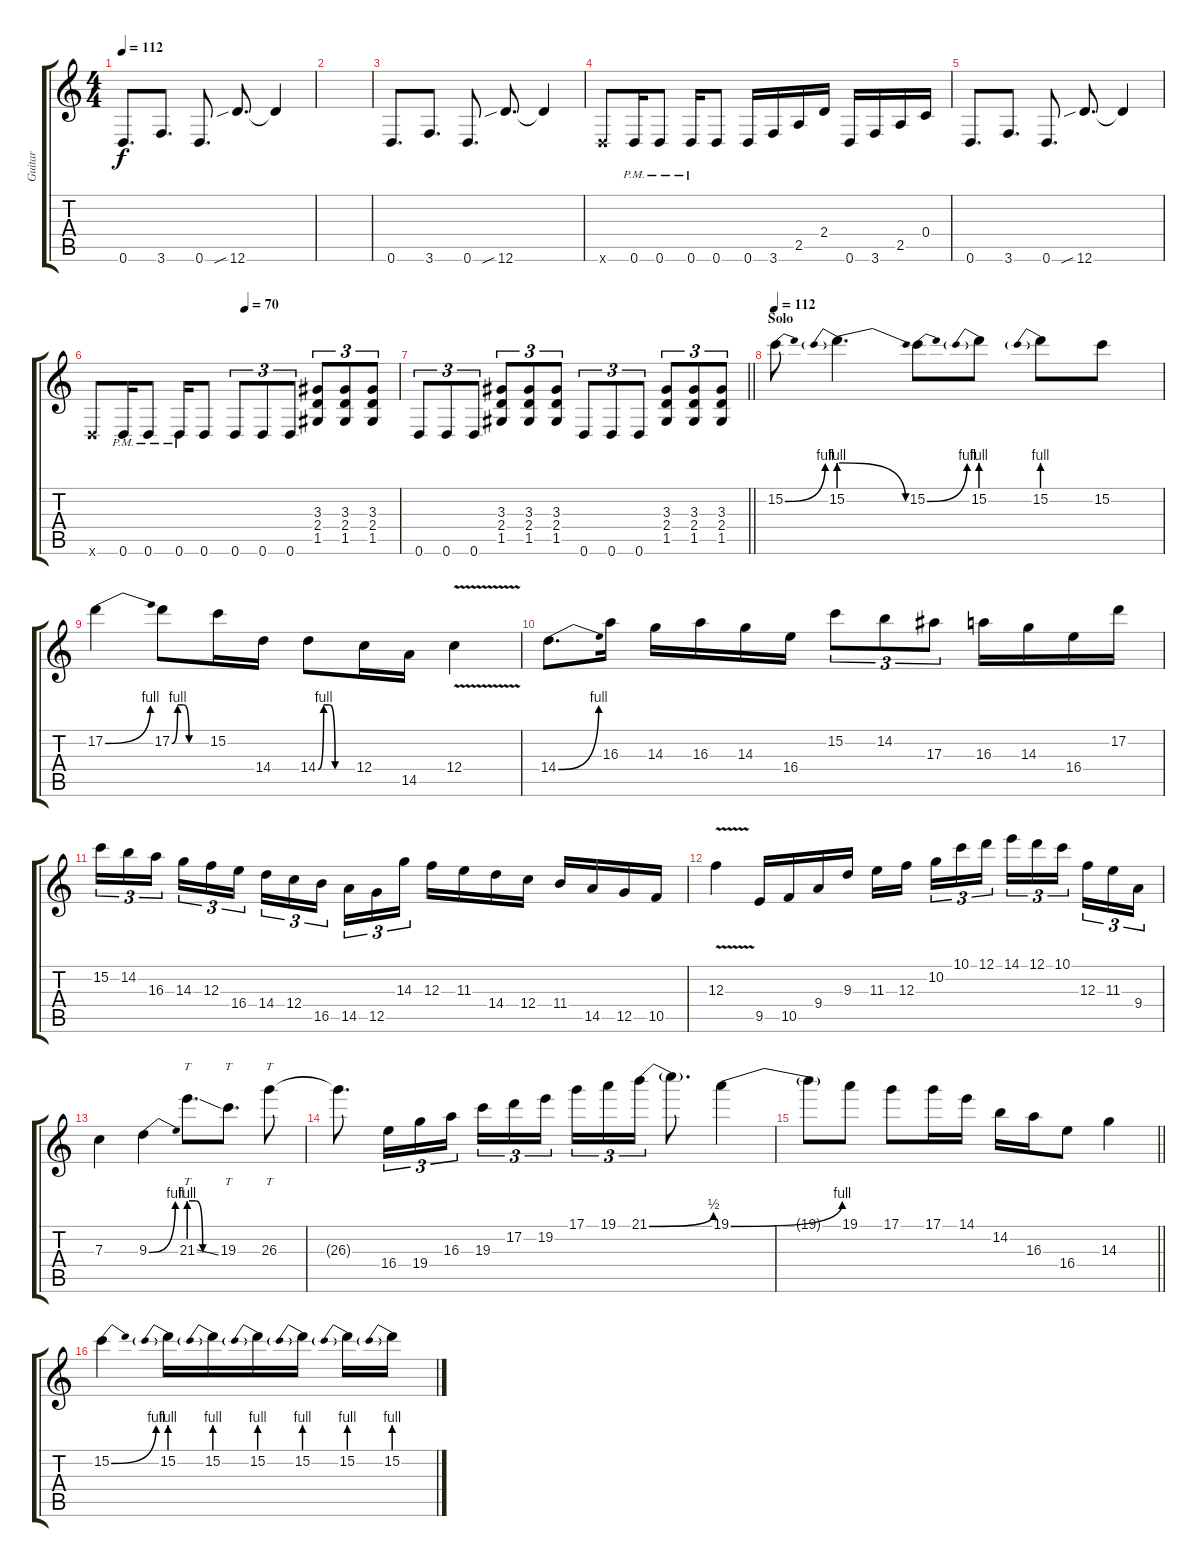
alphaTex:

\track ("Guitar" "Guitar") {instrument overdrivenguitar}
\staff {score tabs}
\tuning (D4 A3 F3 C3 G2 D2) {hide}
\ts (4 4)
\tempo 112
\clef g2
\ks c
0.6.8{d dy f} 3.6.8{d} 0.6.8{d} 12.6{sib}.8{d} 12.6{t}.4 |
|
0.6.8{d} 3.6.8{d} 0.6.8{d} 12.6{sib}.8{d} 12.6{t}.4 |
0.6{x}.8 0.6{pm}.16 0.6{pm}.8 0.6{pm}.16 0.6.8 0.6.16 3.6.16 2.5.16 2.4.16 0.6.16 3.6.16 2.5.16 0.4.16 |
0.6.8{d} 3.6.8{d} 0.6.8{d} 12.6{sib}.8{d} 12.6{t}.4 |
\tempo (70 0.5)
0.6{x}.8 0.6{pm}.16 0.6{pm}.8 0.6{pm}.16 0.6.8 0.6.8{tu (3 2)} 0.6.8{tu (3 2)} 0.6.8{tu (3 2)} (3.3 2.4 1.5).8{tu (3 2)} (3.3 2.4 1.5).8{tu (3 2)} (3.3 2.4 1.5).8{tu (3 2)} |
\barLineRight lightlight
0.6.8{tu (3 2)} 0.6.8{tu (3 2)} 0.6.8{tu (3 2)} (3.3 2.4 1.5).8{tu (3 2)} (3.3 2.4 1.5).8{tu (3 2)} (3.3 2.4 1.5).8{tu (3 2)} 0.6.8{tu (3 2)} 0.6.8{tu (3 2)} 0.6.8{tu (3 2)} (3.3 2.4 1.5).8{tu (3 2)} (3.3 2.4 1.5).8{tu (3 2)} (3.3 2.4 1.5).8{tu (3 2)} |
\section ("" "Solo")
\tempo 112
15.2{be (bend 0 0 60 4)}.8 15.2{be (prebendrelease 0 4 60 0)}.4{d} 15.2{be (bend 0 0 60 4)}.8 15.2{be (prebend 0 4 60 4)}.8 15.2{be (prebend 0 4 60 4)}.8 15.2.8 |
17.2{be (bend 0 0 60 4)}.4 17.2{be (custom 0 0 10 4 20 4 30 0 60 0)}.8 15.2.16 14.4.16 14.4{be (custom 0 0 10 4 20 4 30 0 60 0)}.8 12.4.16 14.5.16 12.4{v}.4 |
14.4{be (bend 0 0 60 4)}.8{d} 16.3.16 14.3.16 16.3.16 14.3.16 16.4.16 15.2.8{tu (3 2)} 14.2.8{tu (3 2)} 17.3.8{tu (3 2)} 16.3.16 14.3.16 16.4.16 17.2.16 |
15.2.16{tu (3 2)} 14.2.16{tu (3 2)} 16.3.16{tu (3 2) beam splitsecondary} 14.3.16{tu (3 2)} 12.3.16{tu (3 2)} 16.4.16{tu (3 2)} 14.4.16{tu (3 2)} 12.4.16{tu (3 2)} 16.5.16{tu (3 2) beam splitsecondary} 14.5.16{tu (3 2)} 12.5.16{tu (3 2)} 14.3.16{tu (3 2)} 12.3.16 11.3.16 14.4.16 12.4.16 11.4.16 14.5.16 12.5.16 10.5.16 |
12.3{v}.4 9.5.16 10.5.16 9.4.16 9.3.16 11.3.16 12.3.16{beam splitsecondary} 10.2.16{tu (3 2)} 10.1.16{tu (3 2)} 12.1.16{tu (3 2)} 14.1.16{tu (3 2)} 12.1.16{tu (3 2)} 10.1.16{tu (3 2) beam splitsecondary} 12.3.16{tu (3 2)} 11.3.16{tu (3 2)} 9.4.16{tu (3 2)} |
7.3.4 9.3{be (bend 0 0 60 4)}.4 21.3{be (custom 0 4 15 4 30 0 60 0) ss}.8{tt d} 19.3.8{tt d} 26.3.8{tt} |
26.3{t}.8{d} 16.4.16{tu (3 2)} 19.4.16{tu (3 2)} 16.3.16{tu (3 2) beam splitsecondary} 19.3.16{tu (3 2)} 17.2.16{tu (3 2)} 19.2.16{tu (3 2) beam splitsecondary} 17.1.16{tu (3 2)} 19.1.16{tu (3 2)} 21.1{be (bend 0 0 60 2)}.16{tu (3 2)} 21.1{t}.8{d} 19.1{be (bend 0 0 60 4)}.4 |
\barLineRight lightlight
19.1{t}.8 19.1.8 17.1.8 17.1.16 14.1.16 14.2.16 16.3.16 16.4.8 14.3.4 |
15.2{be (bend 0 0 60 4)}.4 15.2{be (prebend 0 4 60 4)}.16 15.2{be (prebend 0 4 60 4)}.16 15.2{be (prebend 0 4 60 4)}.16 15.2{be (prebend 0 4 60 4)}.16 15.2{be (prebend 0 4 60 4)}.16 15.2{be (prebend 0 4 60 4)}.16
